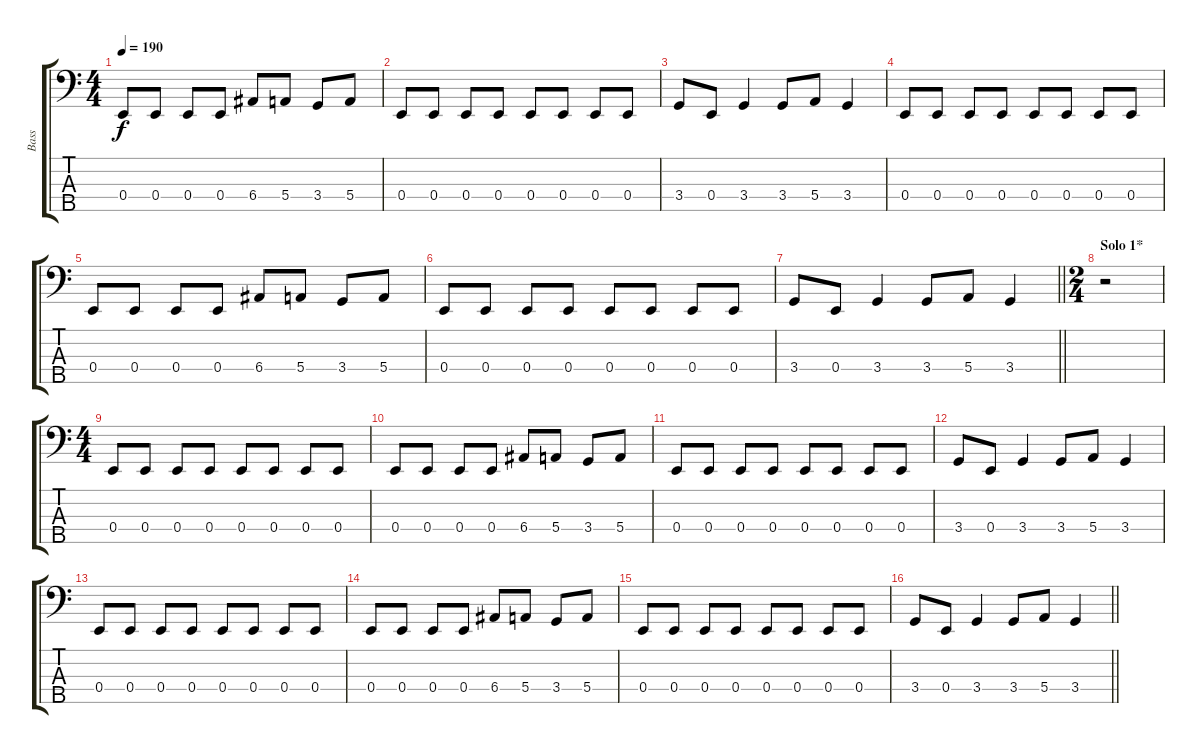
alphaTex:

\track ("Bass" "Bass") {instrument electricbassfinger}
\staff {score tabs}
\tuning (G2 D2 A1 E1 B0) {hide}
\ts (4 4)
\tempo 190
\clef f4
\ks c
0.4.8{dy f} 0.4.8 0.4.8 0.4.8 6.4.8 5.4.8 3.4.8 5.4.8 |
0.4.8 0.4.8 0.4.8 0.4.8 0.4.8 0.4.8 0.4.8 0.4.8 |
3.4.8 0.4.8 3.4.4 3.4.8 5.4.8 3.4.4 |
0.4.8 0.4.8 0.4.8 0.4.8 0.4.8 0.4.8 0.4.8 0.4.8 |
0.4.8 0.4.8 0.4.8 0.4.8 6.4.8 5.4.8 3.4.8 5.4.8 |
0.4.8 0.4.8 0.4.8 0.4.8 0.4.8 0.4.8 0.4.8 0.4.8 |
\barLineRight lightlight
3.4.8 0.4.8 3.4.4 3.4.8 5.4.8 3.4.4 |
\ts (2 4)
\section ("" "Solo 1*")
r.2 |
\ts (4 4)
0.4.8 0.4.8 0.4.8 0.4.8 0.4.8 0.4.8 0.4.8 0.4.8 |
0.4.8 0.4.8 0.4.8 0.4.8 6.4.8 5.4.8 3.4.8 5.4.8 |
0.4.8 0.4.8 0.4.8 0.4.8 0.4.8 0.4.8 0.4.8 0.4.8 |
3.4.8 0.4.8 3.4.4 3.4.8 5.4.8 3.4.4 |
0.4.8 0.4.8 0.4.8 0.4.8 0.4.8 0.4.8 0.4.8 0.4.8 |
0.4.8 0.4.8 0.4.8 0.4.8 6.4.8 5.4.8 3.4.8 5.4.8 |
0.4.8 0.4.8 0.4.8 0.4.8 0.4.8 0.4.8 0.4.8 0.4.8 |
\barLineRight lightlight
3.4.8 0.4.8 3.4.4 3.4.8 5.4.8 3.4.4
